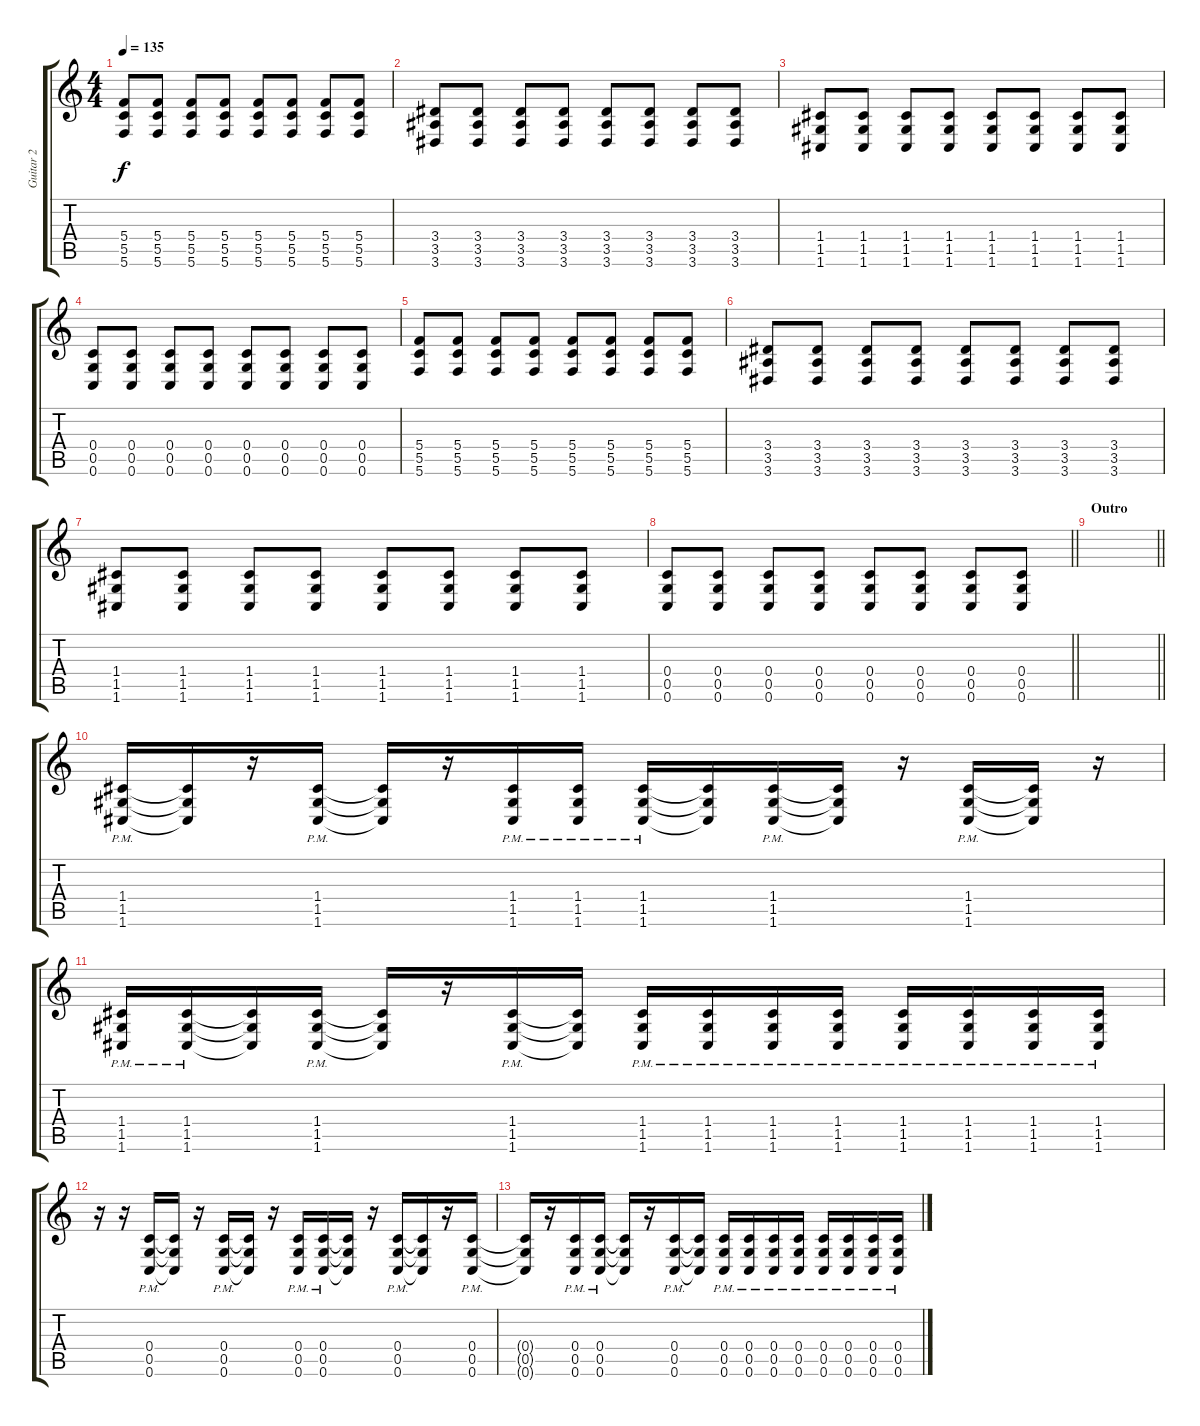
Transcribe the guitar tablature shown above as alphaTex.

\track ("Guitar 2" "Guitar 2") {instrument distortionguitar}
\staff {score tabs}
\tuning (D4 A3 F3 C3 G2 C2) {hide}
\ts (4 4)
\tempo 135
\clef g2
\ks c
(5.4 5.5 5.6).8{dy f} (5.4 5.5 5.6).8 (5.4 5.5 5.6).8 (5.4 5.5 5.6).8 (5.4 5.5 5.6).8 (5.4 5.5 5.6).8 (5.4 5.5 5.6).8 (5.4 5.5 5.6).8 |
(3.4 3.5 3.6).8 (3.4 3.5 3.6).8 (3.4 3.5 3.6).8 (3.4 3.5 3.6).8 (3.4 3.5 3.6).8 (3.4 3.5 3.6).8 (3.4 3.5 3.6).8 (3.4 3.5 3.6).8 |
(1.4 1.5 1.6).8 (1.4 1.5 1.6).8 (1.4 1.5 1.6).8 (1.4 1.5 1.6).8 (1.4 1.5 1.6).8 (1.4 1.5 1.6).8 (1.4 1.5 1.6).8 (1.4 1.5 1.6).8 |
(0.4 0.5 0.6).8 (0.4 0.5 0.6).8 (0.4 0.5 0.6).8 (0.4 0.5 0.6).8 (0.4 0.5 0.6).8 (0.4 0.5 0.6).8 (0.4 0.5 0.6).8 (0.4 0.5 0.6).8 |
(5.4 5.5 5.6).8 (5.4 5.5 5.6).8 (5.4 5.5 5.6).8 (5.4 5.5 5.6).8 (5.4 5.5 5.6).8 (5.4 5.5 5.6).8 (5.4 5.5 5.6).8 (5.4 5.5 5.6).8 |
(3.4 3.5 3.6).8 (3.4 3.5 3.6).8 (3.4 3.5 3.6).8 (3.4 3.5 3.6).8 (3.4 3.5 3.6).8 (3.4 3.5 3.6).8 (3.4 3.5 3.6).8 (3.4 3.5 3.6).8 |
(1.4 1.5 1.6).8 (1.4 1.5 1.6).8 (1.4 1.5 1.6).8 (1.4 1.5 1.6).8 (1.4 1.5 1.6).8 (1.4 1.5 1.6).8 (1.4 1.5 1.6).8 (1.4 1.5 1.6).8 |
\barLineRight lightlight
(0.4 0.5 0.6).8 (0.4 0.5 0.6).8 (0.4 0.5 0.6).8 (0.4 0.5 0.6).8 (0.4 0.5 0.6).8 (0.4 0.5 0.6).8 (0.4 0.5 0.6).8 (0.4 0.5 0.6).8 |
\section ("" "Outro")
\barLineRight lightlight
|
(1.4{pm} 1.5{pm} 1.6{pm}).16{volume 0} (1.4{t} 1.5{t} 1.6{t}).16 r.16 (1.4{pm} 1.5{pm} 1.6{pm}).16 (1.4{t} 1.5{t} 1.6{t}).16 r.16 (1.4{pm} 1.5{pm} 1.6{pm}).16 (1.4{pm} 1.5{pm} 1.6{pm}).16 (1.4{pm} 1.5{pm} 1.6{pm}).16 (1.4{t} 1.5{t} 1.6{t}).16 (1.4{pm} 1.5{pm} 1.6{pm}).16 (1.4{t} 1.5{t} 1.6{t}).16 r.16 (1.4{pm} 1.5{pm} 1.6{pm}).16 (1.4{t} 1.5{t} 1.6{t}).16 r.16 |
(1.4{pm} 1.5{pm} 1.6{pm}).16 (1.4{pm} 1.5{pm} 1.6{pm}).16 (1.4{t} 1.5{t} 1.6{t}).16 (1.4{pm} 1.5{pm} 1.6{pm}).16 (1.4{t} 1.5{t} 1.6{t}).16 r.16 (1.4{pm} 1.5{pm} 1.6{pm}).16 (1.4{t} 1.5{t} 1.6{t}).16 (1.4{pm} 1.5{pm} 1.6{pm}).16 (1.4{pm} 1.5{pm} 1.6{pm}).16 (1.4{pm} 1.5{pm} 1.6{pm}).16 (1.4{pm} 1.5{pm} 1.6{pm}).16 (1.4{pm} 1.5{pm} 1.6{pm}).16 (1.4{pm} 1.5{pm} 1.6{pm}).16 (1.4{pm} 1.5{pm} 1.6{pm}).16 (1.4{pm} 1.5{pm} 1.6{pm}).16 |
r.16 r.16 (0.4{pm} 0.5{pm} 0.6{pm}).16 (0.4{t} 0.5{t} 0.6{t}).16 r.16 (0.4{pm} 0.5{pm} 0.6{pm}).16 (0.4{t} 0.5{t} 0.6{t}).16 r.16 (0.4{pm} 0.5{pm} 0.6{pm}).16 (0.4{pm} 0.5{pm} 0.6{pm}).16 (0.4{t} 0.5{t} 0.6{t}).16 r.16 (0.4{pm} 0.5{pm} 0.6{pm}).16 (0.4{t} 0.5{t} 0.6{t}).16 r.16 (0.4{pm} 0.5{pm} 0.6{pm}).16 |
(0.4{t} 0.5{t} 0.6{t}).16 r.16 (0.4{pm} 0.5{pm} 0.6{pm}).16 (0.4{pm} 0.5{pm} 0.6{pm}).16 (0.4{t} 0.5{t} 0.6{t}).16 r.16 (0.4{pm} 0.5{pm} 0.6{pm}).16 (0.4{t} 0.5{t} 0.6{t}).16 (0.4{pm} 0.5{pm} 0.6{pm}).16 (0.4{pm} 0.5{pm} 0.6{pm}).16 (0.4{pm} 0.5{pm} 0.6{pm}).16 (0.4{pm} 0.5{pm} 0.6{pm}).16 (0.4{pm} 0.5{pm} 0.6{pm}).16 (0.4{pm} 0.5{pm} 0.6{pm}).16 (0.4{pm} 0.5{pm} 0.6{pm}).16 (0.4{pm} 0.5{pm} 0.6{pm}).16
